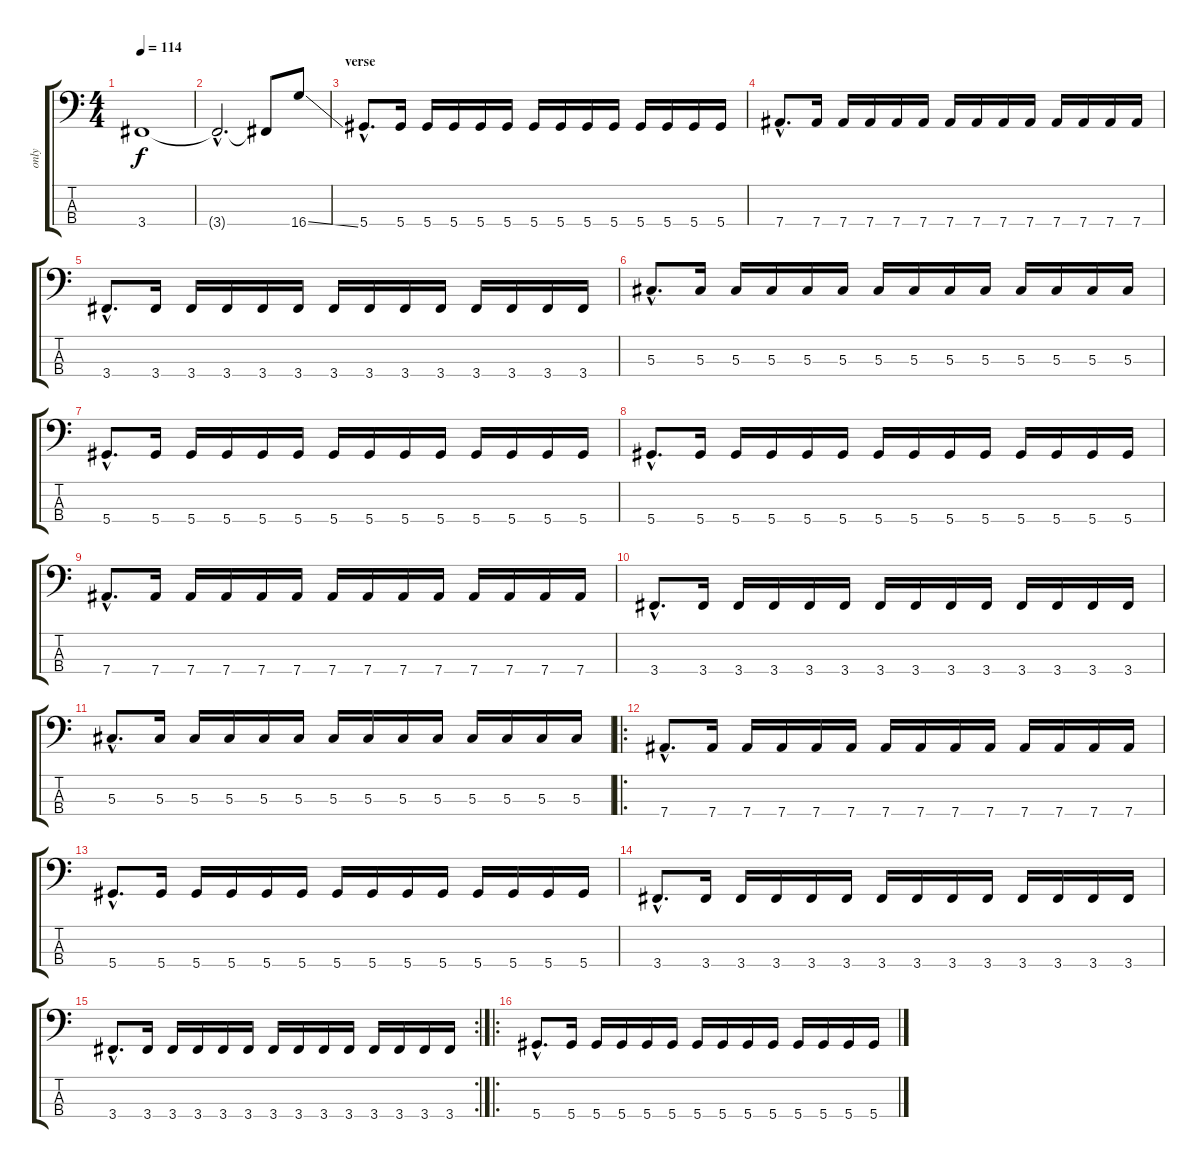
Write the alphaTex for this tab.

\track ("only" "only") {instrument electricbassfinger}
\staff {score tabs}
\tuning (Gb2 Db2 Ab1 Eb1) {hide}
\ts (4 4)
\tempo 114
\clef f4
\ks c
3.4.1{dy f} |
3.4{hac t}.2{d} 3.4{t}.8 16.4{ss}.8 |
\section ("" "verse")
5.4{hac}.8{d} 5.4.16 5.4.16 5.4.16 5.4.16 5.4.16 5.4.16 5.4.16 5.4.16 5.4.16 5.4.16 5.4.16 5.4.16 5.4.16 |
7.4{hac}.8{d} 7.4.16 7.4.16 7.4.16 7.4.16 7.4.16 7.4.16 7.4.16 7.4.16 7.4.16 7.4.16 7.4.16 7.4.16 7.4.16 |
3.4{hac}.8{d} 3.4.16 3.4.16 3.4.16 3.4.16 3.4.16 3.4.16 3.4.16 3.4.16 3.4.16 3.4.16 3.4.16 3.4.16 3.4.16 |
5.3{hac}.8{d} 5.3.16 5.3.16 5.3.16 5.3.16 5.3.16 5.3.16 5.3.16 5.3.16 5.3.16 5.3.16 5.3.16 5.3.16 5.3.16 |
5.4{hac}.8{d} 5.4.16 5.4.16 5.4.16 5.4.16 5.4.16 5.4.16 5.4.16 5.4.16 5.4.16 5.4.16 5.4.16 5.4.16 5.4.16 |
5.4{hac}.8{d} 5.4.16 5.4.16 5.4.16 5.4.16 5.4.16 5.4.16 5.4.16 5.4.16 5.4.16 5.4.16 5.4.16 5.4.16 5.4.16 |
7.4{hac}.8{d} 7.4.16 7.4.16 7.4.16 7.4.16 7.4.16 7.4.16 7.4.16 7.4.16 7.4.16 7.4.16 7.4.16 7.4.16 7.4.16 |
3.4{hac}.8{d} 3.4.16 3.4.16 3.4.16 3.4.16 3.4.16 3.4.16 3.4.16 3.4.16 3.4.16 3.4.16 3.4.16 3.4.16 3.4.16 |
5.3{hac}.8{d} 5.3.16 5.3.16 5.3.16 5.3.16 5.3.16 5.3.16 5.3.16 5.3.16 5.3.16 5.3.16 5.3.16 5.3.16 5.3.16 |
\ro
7.4{hac}.8{d} 7.4.16 7.4.16 7.4.16 7.4.16 7.4.16 7.4.16 7.4.16 7.4.16 7.4.16 7.4.16 7.4.16 7.4.16 7.4.16 |
5.4{hac}.8{d} 5.4.16 5.4.16 5.4.16 5.4.16 5.4.16 5.4.16 5.4.16 5.4.16 5.4.16 5.4.16 5.4.16 5.4.16 5.4.16 |
3.4{hac}.8{d} 3.4.16 3.4.16 3.4.16 3.4.16 3.4.16 3.4.16 3.4.16 3.4.16 3.4.16 3.4.16 3.4.16 3.4.16 3.4.16 |
\rc 2
3.4{hac}.8{d} 3.4.16 3.4.16 3.4.16 3.4.16 3.4.16 3.4.16 3.4.16 3.4.16 3.4.16 3.4.16 3.4.16 3.4.16 3.4.16 |
\ro
5.4{hac}.8{d} 5.4.16 5.4.16 5.4.16 5.4.16 5.4.16 5.4.16 5.4.16 5.4.16 5.4.16 5.4.16 5.4.16 5.4.16 5.4.16
